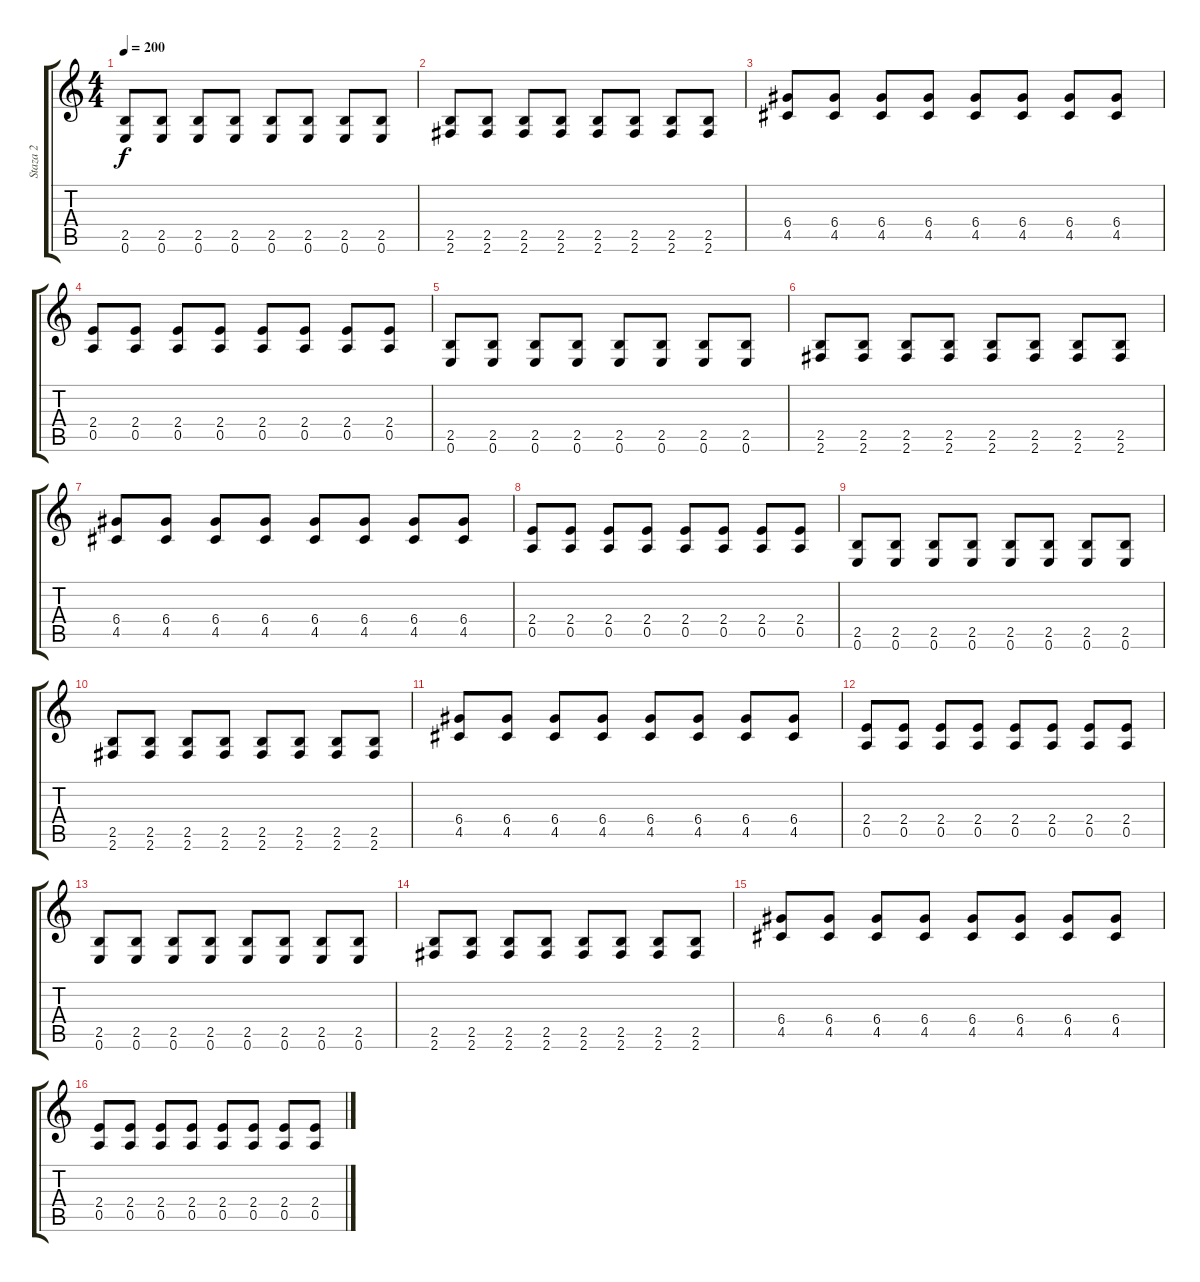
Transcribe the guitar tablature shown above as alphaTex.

\track ("Staza 2" "Staza 2") {instrument overdrivenguitar}
\staff {score tabs}
\tuning (E4 B3 G3 D3 A2 E2) {hide}
\ts (4 4)
\tempo 200
\clef g2
\ks c
(2.5 0.6).8{dy f} (2.5 0.6).8 (2.5 0.6).8 (2.5 0.6).8 (2.5 0.6).8 (2.5 0.6).8 (2.5 0.6).8 (2.5 0.6).8 |
(2.5 2.6).8 (2.5 2.6).8 (2.5 2.6).8 (2.5 2.6).8 (2.5 2.6).8 (2.5 2.6).8 (2.5 2.6).8 (2.5 2.6).8 |
(6.4 4.5).8 (6.4 4.5).8 (6.4 4.5).8 (6.4 4.5).8 (6.4 4.5).8 (6.4 4.5).8 (6.4 4.5).8 (6.4 4.5).8 |
(2.4 0.5).8 (2.4 0.5).8 (2.4 0.5).8 (2.4 0.5).8 (2.4 0.5).8 (2.4 0.5).8 (2.4 0.5).8 (2.4 0.5).8 |
(2.5 0.6).8 (2.5 0.6).8 (2.5 0.6).8 (2.5 0.6).8 (2.5 0.6).8 (2.5 0.6).8 (2.5 0.6).8 (2.5 0.6).8 |
(2.5 2.6).8 (2.5 2.6).8 (2.5 2.6).8 (2.5 2.6).8 (2.5 2.6).8 (2.5 2.6).8 (2.5 2.6).8 (2.5 2.6).8 |
(6.4 4.5).8 (6.4 4.5).8 (6.4 4.5).8 (6.4 4.5).8 (6.4 4.5).8 (6.4 4.5).8 (6.4 4.5).8 (6.4 4.5).8 |
(2.4 0.5).8 (2.4 0.5).8 (2.4 0.5).8 (2.4 0.5).8 (2.4 0.5).8 (2.4 0.5).8 (2.4 0.5).8 (2.4 0.5).8 |
(2.5 0.6).8 (2.5 0.6).8 (2.5 0.6).8 (2.5 0.6).8 (2.5 0.6).8 (2.5 0.6).8 (2.5 0.6).8 (2.5 0.6).8 |
(2.5 2.6).8 (2.5 2.6).8 (2.5 2.6).8 (2.5 2.6).8 (2.5 2.6).8 (2.5 2.6).8 (2.5 2.6).8 (2.5 2.6).8 |
(6.4 4.5).8 (6.4 4.5).8 (6.4 4.5).8 (6.4 4.5).8 (6.4 4.5).8 (6.4 4.5).8 (6.4 4.5).8 (6.4 4.5).8 |
(2.4 0.5).8 (2.4 0.5).8 (2.4 0.5).8 (2.4 0.5).8 (2.4 0.5).8 (2.4 0.5).8 (2.4 0.5).8 (2.4 0.5).8 |
(2.5 0.6).8 (2.5 0.6).8 (2.5 0.6).8 (2.5 0.6).8 (2.5 0.6).8 (2.5 0.6).8 (2.5 0.6).8 (2.5 0.6).8 |
(2.5 2.6).8 (2.5 2.6).8 (2.5 2.6).8 (2.5 2.6).8 (2.5 2.6).8 (2.5 2.6).8 (2.5 2.6).8 (2.5 2.6).8 |
(6.4 4.5).8 (6.4 4.5).8 (6.4 4.5).8 (6.4 4.5).8 (6.4 4.5).8 (6.4 4.5).8 (6.4 4.5).8 (6.4 4.5).8 |
(2.4 0.5).8 (2.4 0.5).8 (2.4 0.5).8 (2.4 0.5).8 (2.4 0.5).8 (2.4 0.5).8 (2.4 0.5).8 (2.4 0.5).8
